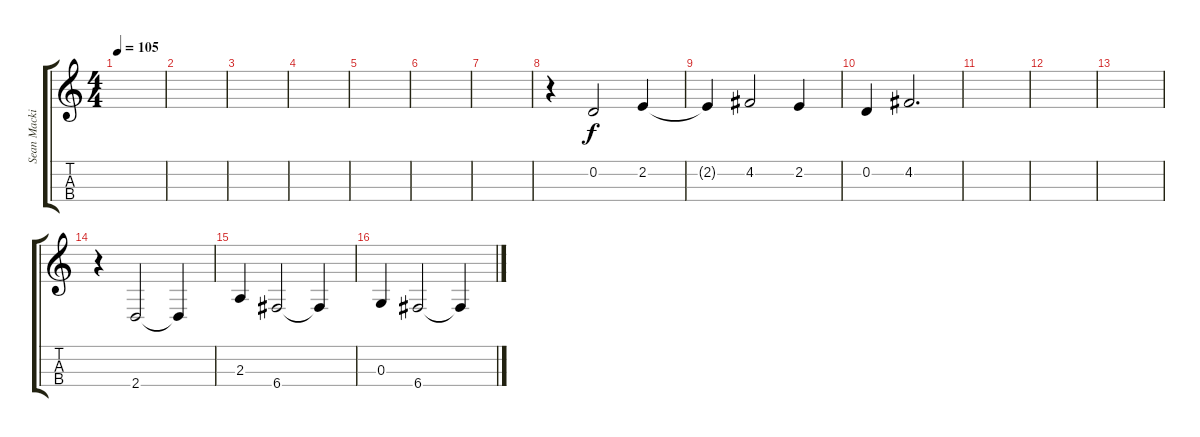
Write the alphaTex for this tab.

\track ("Sean Mackin" "Sean Macki") {instrument violin}
\staff {score tabs}
\tuning (A4 D4 G3 C3) {hide}
\ts (4 4)
\tempo 105
\clef g2
\ks c
|
|
|
|
|
|
|
r.4 0.2.2 2.2.4 |
2.2{t}.4 4.2.2 2.2.4 |
0.2.4 4.2.2{d} |
|
|
|
r.4 2.4.2 2.4{t}.4 |
2.3.4 6.4.2 6.4{t}.4 |
0.3.4 6.4.2 6.4{t}.4
